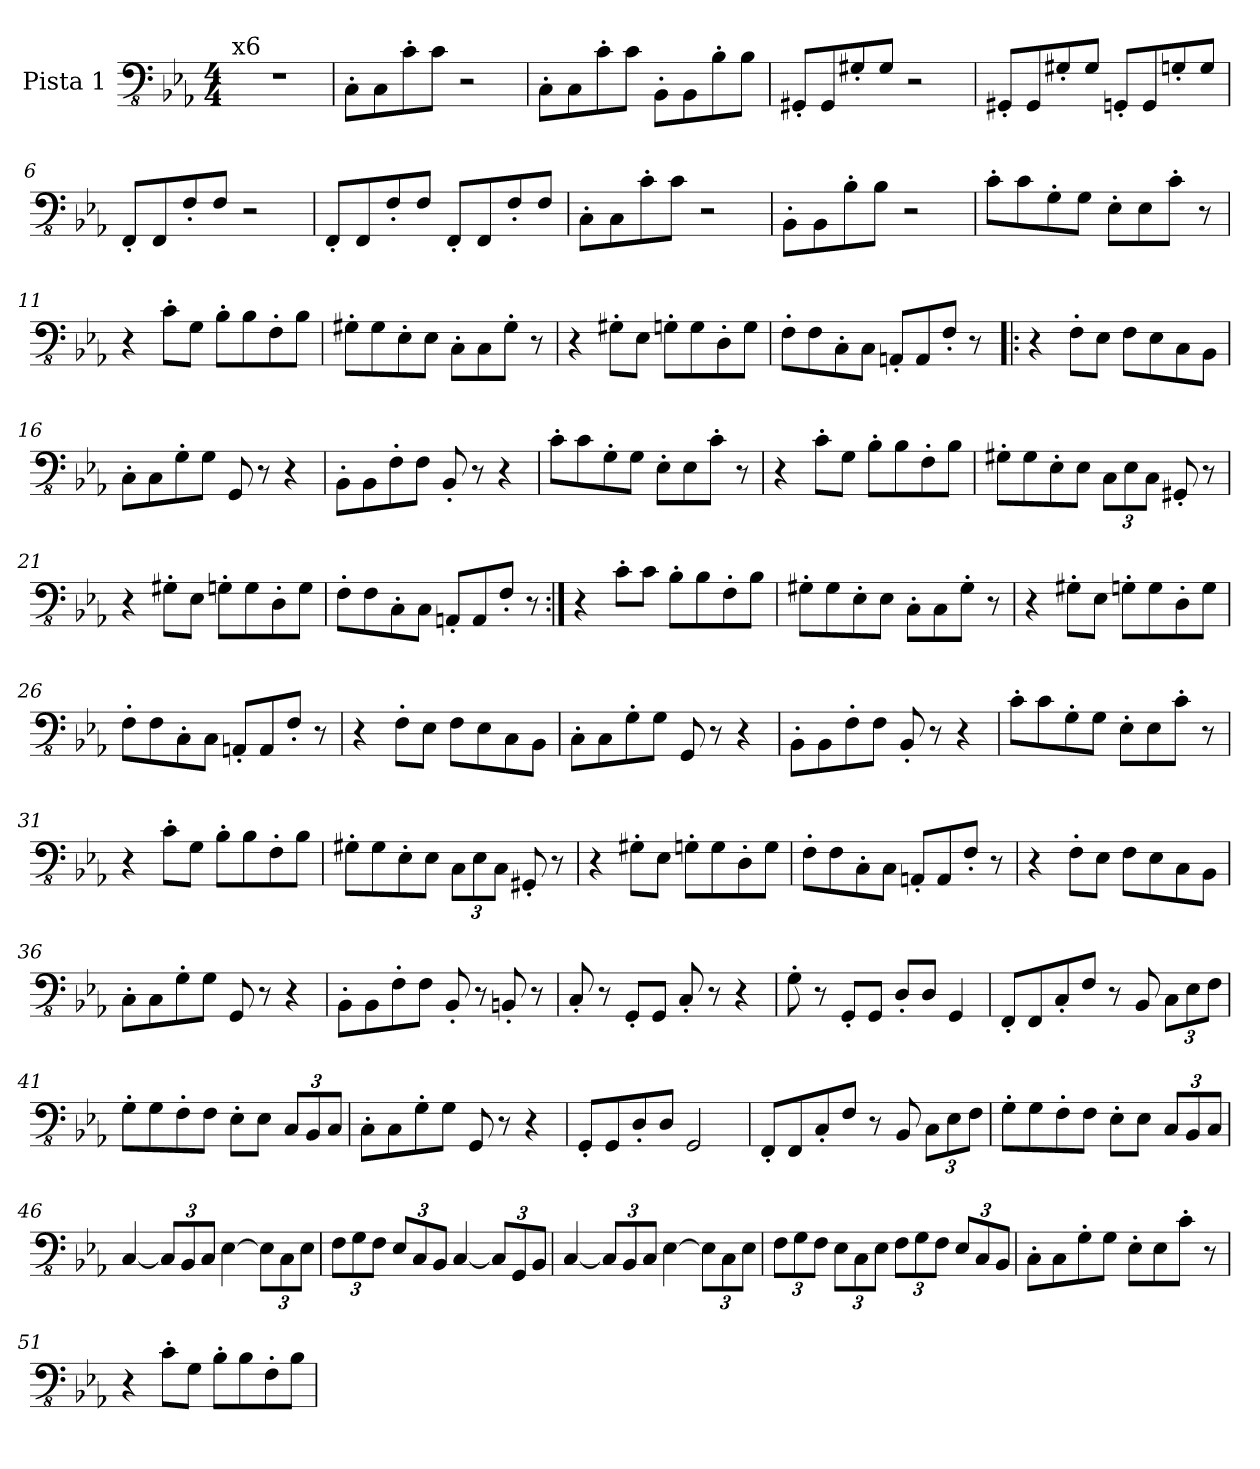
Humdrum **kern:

**kern
*part1
*staff1
*I"Pista 1
*clefFv4
*k[b-e-a-]
*M4/4
*MM128
=1
!LO:TX:a:t=x6
1r
=2
8CC'\L
8CC\
8C'\
8C\J
2r
=3
8CC'\L
8CC\
8C'\
8C\J
8BBB-'\L
8BBB-\
8BB-'\
8BB-\J
=4
8GGG#X'/L
8GGG#/
8GG#X'/
8GG#/J
2r
=5
8GGG#X'/L
8GGG#/
8GG#X'/
8GG#/J
8GGGn'/L
8GGG/
8GGn'/
8GG/J
=6
8FFF'/L
8FFF/
8FF'/
8FF/J
2r
!!LO:LB:g=z
=7
8FFF'/L
8FFF/
8FF'/
8FF/J
8FFF'/L
8FFF/
8FF'/
8FF/J
=8
8CC'\L
8CC\
8C'\
8C\J
2r
=9
8BBB-'\L
8BBB-\
8BB-'\
8BB-\J
2r
=10
8C'\L
8C\
8GG'\
8GG\J
8EE-'\L
8EE-\
8C'\J
8r
!!LO:LB:g=z
=11
4r
8C'\L
8GG\J
8BB-'\L
8BB-\
8FF'\
8BB-\J
=12
8GG#X'\L
8GG#\
8EE-'\
8EE-\J
8CC'\L
8CC\
8GG#'\J
8r
=13
4r
8GG#X'\L
8EE-\J
8GGn'\L
8GG\
8DD'\
8GG\J
=14
8FF'\L
8FF\
8CC'\
8CC\J
8AAAn'/L
8AAA/
8FF'/J
8r
!!LO:LB:g=z
=15!|:
4r
8FF'\L
8EE-\J
8FF\L
8EE-\
8CC\
8BBB-\J
=16
8CC'\L
8CC\
8GG'\
8GG\J
8GGG/
8r
4r
=17
8BBB-'\L
8BBB-\
8FF'\
8FF\J
8BBB-'/
8r
4r
=18
8C'\L
8C\
8GG'\
8GG\J
8EE-'\L
8EE-\
8C'\J
8r
!!LO:LB:g=z
=19
4r
8C'\L
8GG\J
8BB-'\L
8BB-\
8FF'\
8BB-\J
=20
8GG#X'\L
8GG#\
8EE-'\
8EE-\J
*Xbrackettup
12CC\L
12EE-\
12CC\J
8GGG#X'/
8r
=21
4r
8GG#X'\L
8EE-\J
8GGn'\L
8GG\
8DD'\
8GG\J
=22
8FF'\L
8FF\
8CC'\
8CC\J
8AAAn'/L
8AAA/
8FF'/J
8r
!!LO:LB:g=z
=23:|!
4r
8C'\L
8C\J
8BB-'\L
8BB-\
8FF'\
8BB-\J
=24
8GG#X'\L
8GG#\
8EE-'\
8EE-\J
8CC'\L
8CC\
8GG#'\J
8r
=25
4r
8GG#X'\L
8EE-\J
8GGn'\L
8GG\
8DD'\
8GG\J
=26
8FF'\L
8FF\
8CC'\
8CC\J
8AAAn'/L
8AAA/
8FF'/J
8r
!!LO:LB:g=z
=27
4r
8FF'\L
8EE-\J
8FF\L
8EE-\
8CC\
8BBB-\J
=28
8CC'\L
8CC\
8GG'\
8GG\J
8GGG/
8r
4r
=29
8BBB-'\L
8BBB-\
8FF'\
8FF\J
8BBB-'/
8r
4r
=30
8C'\L
8C\
8GG'\
8GG\J
8EE-'\L
8EE-\
8C'\J
8r
!!LO:LB:g=z
=31
4r
8C'\L
8GG\J
8BB-'\L
8BB-\
8FF'\
8BB-\J
=32
8GG#X'\L
8GG#\
8EE-'\
8EE-\J
12CC\L
12EE-\
12CC\J
8GGG#X'/
8r
=33
4r
8GG#X'\L
8EE-\J
8GGn'\L
8GG\
8DD'\
8GG\J
=34
8FF'\L
8FF\
8CC'\
8CC\J
8AAAn'/L
8AAA/
8FF'/J
8r
!!LO:LB:g=z
=35
4r
8FF'\L
8EE-\J
8FF\L
8EE-\
8CC\
8BBB-\J
=36
8CC'\L
8CC\
8GG'\
8GG\J
8GGG/
8r
4r
=37
8BBB-'\L
8BBB-\
8FF'\
8FF\J
8BBB-'/
8r
8BBBn'/
8r
=38
8CC'/
8r
8GGG'/L
8GGG/J
8CC'/
8r
4r
!!LO:LB:g=z
=39
8GG'\
8r
8GGG'/L
8GGG/J
8DD'/L
8DD/J
4GGG/
=40
8FFF'/L
8FFF/
8CC'/
8FF/J
8r
8BBB-/
12CC\L
12EE-\
12FF\J
=41
8GG'\L
8GG\
8FF'\
8FF\J
8EE-'\L
8EE-\J
12CC/L
12BBB-/
12CC/J
=42
8CC'\L
8CC\
8GG'\
8GG\J
8GGG/
8r
4r
!!LO:LB:g=z
=43
8GGG'/L
8GGG/
8DD'/
8DD/J
2GGG/
=44
8FFF'/L
8FFF/
8CC'/
8FF/J
8r
8BBB-/
12CC\L
12EE-\
12FF\J
=45
8GG'\L
8GG\
8FF'\
8FF\J
8EE-'\L
8EE-\J
12CC/L
12BBB-/
12CC/J
=46
[4CC/
12CC/L]
12BBB-/
12CC/J
[4EE-\
12EE-\L]
12CC\
12EE-\J
!!LO:LB:g=z
=47
12FF\L
12GG\
12FF\J
12EE-/L
12CC/
12BBB-/J
[4CC/
12CC/L]
12GGG/
12BBB-/J
=48
[4CC/
12CC/L]
12BBB-/
12CC/J
[4EE-\
12EE-\L]
12CC\
12EE-\J
=49
12FF\L
12GG\
12FF\J
12EE-\L
12CC\
12EE-\J
12FF\L
12GG\
12FF\J
12EE-/L
12CC/
12BBB-/J
=50
8CC'\L
8CC\
8GG'\
8GG\J
8EE-'\L
8EE-\
8C'\J
8r
!!LO:PB:g=z
=51
4r
8C'\L
8GG\J
8BB-'\L
8BB-\
8FF'\
8BB-\J
=
*-
